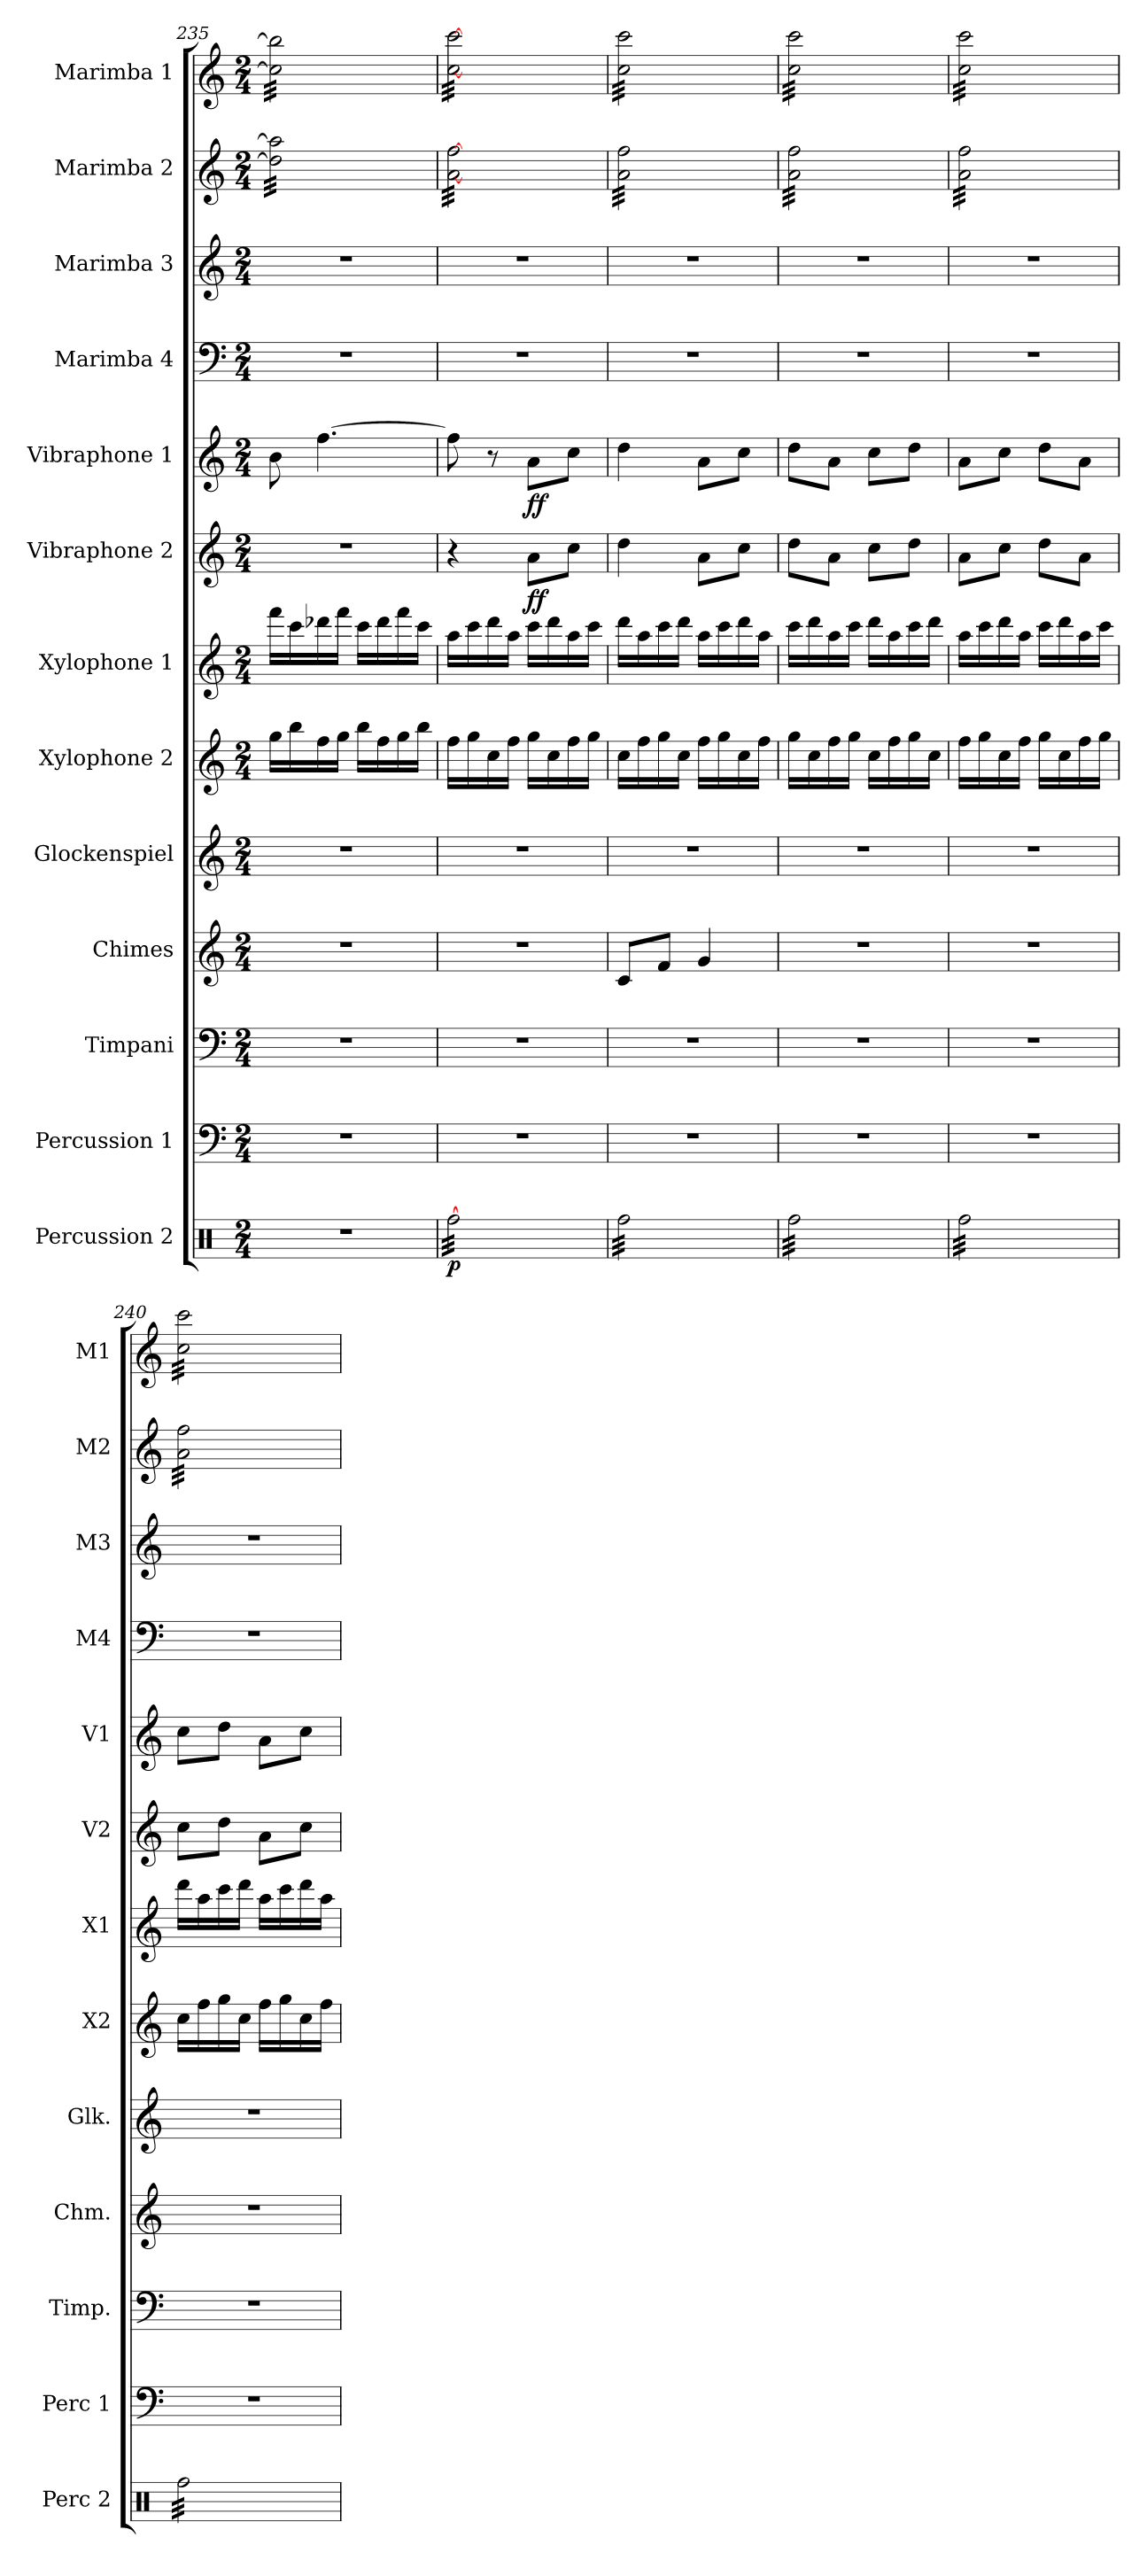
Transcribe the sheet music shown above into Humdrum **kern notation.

**kern	**dynam	**kern	**kern	**kern	**kern	**kern	**kern	**kern	**dynam	**kern	**dynam	**kern	**kern	**kern	**kern
*part13	*part13	*part12	*part11	*part10	*part9	*part8	*part7	*part6	*part6	*part5	*part5	*part4	*part3	*part2	*part1
*staff13	*staff13	*staff12	*staff11	*staff10	*staff9	*staff8	*staff7	*staff6	*staff6	*staff5	*staff5	*staff4	*staff3	*staff2	*staff1
*I"Percussion 2	*	*I"Percussion 1	*I"Timpani	*I"Chimes	*I"Glockenspiel	*I"Xylophone 2	*I"Xylophone 1	*I"Vibraphone 2	*	*I"Vibraphone 1	*	*I"Marimba 4	*I"Marimba 3	*I"Marimba 2	*I"Marimba 1
*I'Perc 2	*	*I'Perc 1	*I'Timp.	*I'Chm.	*I'Glk.	*I'X2	*I'X1	*I'V2	*	*I'V1	*	*I'M4	*I'M3	*I'M2	*I'M1
*clefX	*	*clefF4	*clefF4	*clefG2	*clefG2	*clefG2	*clefG2	*clefG2	*	*clefG2	*	*clefF4	*clefG2	*clefG2	*clefG2
*	*	*	*	*	*ITrd-14c-24	*ITrd-7c-12	*ITrd-7c-12	*	*	*	*	*	*	*	*
*k[]	*	*k[]	*k[]	*k[]	*k[]	*k[]	*k[]	*k[]	*	*k[]	*	*k[]	*k[]	*k[]	*k[]
*M2/4	*	*M2/4	*M2/4	*M2/4	*M2/4	*M2/4	*M2/4	*M2/4	*	*M2/4	*	*M2/4	*M2/4	*M2/4	*M2/4
=235	=235	=235	=235	=235	=235	=235	=235	=235	=235	=235	=235	=235	=235	=235	=235
*	*	*	*	*	*	*	*	*	*	*	*	*	*	*tremolo	*
*	*	*	*	*	*	*	*	*	*	*	*	*	*	*	*tremolo
2r	.	2r	2r	2r	2r	16ggg\LL	16ffff\LL	2r	.	8b\	.	2r	2r	32dd-\] 32aa-\]LLL	32cc\] 32bb\]LLL
.	.	.	.	.	.	.	.	.	.	.	.	.	.	32dd-\ 32aa-\	32cc\ 32bb\
.	.	.	.	.	.	16bbb\	16cccc\	.	.	.	.	.	.	32dd-\ 32aa-\	32cc\ 32bb\
.	.	.	.	.	.	.	.	.	.	.	.	.	.	32dd-\ 32aa-\	32cc\ 32bb\
.	.	.	.	.	.	16fff\	16dddd-X\	.	.	[4.ff\	.	.	.	32dd-\ 32aa-\	32cc\ 32bb\
.	.	.	.	.	.	.	.	.	.	.	.	.	.	32dd-\ 32aa-\	32cc\ 32bb\
.	.	.	.	.	.	16ggg\JJ	16ffff\JJ	.	.	.	.	.	.	32dd-\ 32aa-\	32cc\ 32bb\
.	.	.	.	.	.	.	.	.	.	.	.	.	.	32dd-\ 32aa-\	32cc\ 32bb\
.	.	.	.	.	.	16bbb\LL	16cccc\LL	.	.	.	.	.	.	32dd-\ 32aa-\	32cc\ 32bb\
.	.	.	.	.	.	.	.	.	.	.	.	.	.	32dd-\ 32aa-\	32cc\ 32bb\
.	.	.	.	.	.	16fff\	16dddd-\	.	.	.	.	.	.	32dd-\ 32aa-\	32cc\ 32bb\
.	.	.	.	.	.	.	.	.	.	.	.	.	.	32dd-\ 32aa-\	32cc\ 32bb\
.	.	.	.	.	.	16ggg\	16ffff\	.	.	.	.	.	.	32dd-\ 32aa-\	32cc\ 32bb\
.	.	.	.	.	.	.	.	.	.	.	.	.	.	32dd-\ 32aa-\	32cc\ 32bb\
.	.	.	.	.	.	16bbb\JJ	16cccc\JJ	.	.	.	.	.	.	32dd-\ 32aa-\	32cc\ 32bb\
.	.	.	.	.	.	.	.	.	.	.	.	.	.	32dd-\ 32aa-\JJJ	32cc\ 32bb\JJJ
!!LO:PB:g=z
=236	=236	=236	=236	=236	=236	=236	=236	=236	=236	=236	=236	=236	=236	=236	=236
!LO:TX:a:B:t=Sus. Cymbal	!	!	!	!	!	!	!	!	!	!	!	!	!	!	!
!	!LO:DY:b	!	!	!	!	!	!	!	!	!	!	!	!	!	!
*tremolo	*	*	*	*	*	*	*	*	*	*	*	*	*	*	*
[32Rff\LLL	p	2r	2r	2r	2r	16fff\LL	16aaa\LL	4r	.	8ff\]	.	2r	2r	[32a\ [32ff\LLL	[32cc\ [32ccc\LLL
32Rff\	.	.	.	.	.	.	.	.	.	.	.	.	.	32a\ 32ff\	32cc\ 32ccc\
32Rff\	.	.	.	.	.	16ggg\	16cccc\	.	.	.	.	.	.	32a\ 32ff\	32cc\ 32ccc\
32Rff\	.	.	.	.	.	.	.	.	.	.	.	.	.	32a\ 32ff\	32cc\ 32ccc\
32Rff\	.	.	.	.	.	16ccc\	16dddd\	.	.	8r	.	.	.	32a\ 32ff\	32cc\ 32ccc\
32Rff\	.	.	.	.	.	.	.	.	.	.	.	.	.	32a\ 32ff\	32cc\ 32ccc\
32Rff\	.	.	.	.	.	16fff\JJ	16aaa\JJ	.	.	.	.	.	.	32a\ 32ff\	32cc\ 32ccc\
32Rff\	.	.	.	.	.	.	.	.	.	.	.	.	.	32a\ 32ff\	32cc\ 32ccc\
!	!	!	!	!	!	!	!	!	!LO:DY:b	!	!LO:DY:b	!	!	!	!
32Rff\	.	.	.	.	.	16ggg\LL	16cccc\LL	8a\L	ff	8a\L	ff	.	.	32a\ 32ff\	32cc\ 32ccc\
32Rff\	.	.	.	.	.	.	.	.	.	.	.	.	.	32a\ 32ff\	32cc\ 32ccc\
32Rff\	.	.	.	.	.	16ccc\	16dddd\	.	.	.	.	.	.	32a\ 32ff\	32cc\ 32ccc\
32Rff\	.	.	.	.	.	.	.	.	.	.	.	.	.	32a\ 32ff\	32cc\ 32ccc\
32Rff\	.	.	.	.	.	16fff\	16aaa\	8cc\J	.	8cc\J	.	.	.	32a\ 32ff\	32cc\ 32ccc\
32Rff\	.	.	.	.	.	.	.	.	.	.	.	.	.	32a\ 32ff\	32cc\ 32ccc\
32Rff\	.	.	.	.	.	16ggg\JJ	16cccc\JJ	.	.	.	.	.	.	32a\ 32ff\	32cc\ 32ccc\
32Rff\JJJ	.	.	.	.	.	.	.	.	.	.	.	.	.	32a\ 32ff\JJJ	32cc\ 32ccc\JJJ
=237	=237	=237	=237	=237	=237	=237	=237	=237	=237	=237	=237	=237	=237	=237	=237
32Rff\LLL	.	2r	2r	8c/L	2r	16ccc\LL	16dddd\LL	4dd\	.	4dd\	.	2r	2r	32a\ 32ff\LLL	32cc\ 32ccc\LLL
32Rff\	.	.	.	.	.	.	.	.	.	.	.	.	.	32a\ 32ff\	32cc\ 32ccc\
32Rff\	.	.	.	.	.	16fff\	16aaa\	.	.	.	.	.	.	32a\ 32ff\	32cc\ 32ccc\
32Rff\	.	.	.	.	.	.	.	.	.	.	.	.	.	32a\ 32ff\	32cc\ 32ccc\
32Rff\	.	.	.	8f/J	.	16ggg\	16cccc\	.	.	.	.	.	.	32a\ 32ff\	32cc\ 32ccc\
32Rff\	.	.	.	.	.	.	.	.	.	.	.	.	.	32a\ 32ff\	32cc\ 32ccc\
32Rff\	.	.	.	.	.	16ccc\JJ	16dddd\JJ	.	.	.	.	.	.	32a\ 32ff\	32cc\ 32ccc\
32Rff\	.	.	.	.	.	.	.	.	.	.	.	.	.	32a\ 32ff\	32cc\ 32ccc\
32Rff\	.	.	.	4g/	.	16fff\LL	16aaa\LL	8a\L	.	8a\L	.	.	.	32a\ 32ff\	32cc\ 32ccc\
32Rff\	.	.	.	.	.	.	.	.	.	.	.	.	.	32a\ 32ff\	32cc\ 32ccc\
32Rff\	.	.	.	.	.	16ggg\	16cccc\	.	.	.	.	.	.	32a\ 32ff\	32cc\ 32ccc\
32Rff\	.	.	.	.	.	.	.	.	.	.	.	.	.	32a\ 32ff\	32cc\ 32ccc\
32Rff\	.	.	.	.	.	16ccc\	16dddd\	8cc\J	.	8cc\J	.	.	.	32a\ 32ff\	32cc\ 32ccc\
32Rff\	.	.	.	.	.	.	.	.	.	.	.	.	.	32a\ 32ff\	32cc\ 32ccc\
32Rff\	.	.	.	.	.	16fff\JJ	16aaa\JJ	.	.	.	.	.	.	32a\ 32ff\	32cc\ 32ccc\
32Rff\JJJ	.	.	.	.	.	.	.	.	.	.	.	.	.	32a\ 32ff\JJJ	32cc\ 32ccc\JJJ
=238	=238	=238	=238	=238	=238	=238	=238	=238	=238	=238	=238	=238	=238	=238	=238
32Rff\LLL	.	2r	2r	2r	2r	16ggg\LL	16cccc\LL	8dd\L	.	8dd\L	.	2r	2r	32a\ 32ff\LLL	32cc\ 32ccc\LLL
32Rff\	.	.	.	.	.	.	.	.	.	.	.	.	.	32a\ 32ff\	32cc\ 32ccc\
32Rff\	.	.	.	.	.	16ccc\	16dddd\	.	.	.	.	.	.	32a\ 32ff\	32cc\ 32ccc\
32Rff\	.	.	.	.	.	.	.	.	.	.	.	.	.	32a\ 32ff\	32cc\ 32ccc\
32Rff\	.	.	.	.	.	16fff\	16aaa\	8a\J	.	8a\J	.	.	.	32a\ 32ff\	32cc\ 32ccc\
32Rff\	.	.	.	.	.	.	.	.	.	.	.	.	.	32a\ 32ff\	32cc\ 32ccc\
32Rff\	.	.	.	.	.	16ggg\JJ	16cccc\JJ	.	.	.	.	.	.	32a\ 32ff\	32cc\ 32ccc\
32Rff\	.	.	.	.	.	.	.	.	.	.	.	.	.	32a\ 32ff\	32cc\ 32ccc\
32Rff\	.	.	.	.	.	16ccc\LL	16dddd\LL	8cc\L	.	8cc\L	.	.	.	32a\ 32ff\	32cc\ 32ccc\
32Rff\	.	.	.	.	.	.	.	.	.	.	.	.	.	32a\ 32ff\	32cc\ 32ccc\
32Rff\	.	.	.	.	.	16fff\	16aaa\	.	.	.	.	.	.	32a\ 32ff\	32cc\ 32ccc\
32Rff\	.	.	.	.	.	.	.	.	.	.	.	.	.	32a\ 32ff\	32cc\ 32ccc\
32Rff\	.	.	.	.	.	16ggg\	16cccc\	8dd\J	.	8dd\J	.	.	.	32a\ 32ff\	32cc\ 32ccc\
32Rff\	.	.	.	.	.	.	.	.	.	.	.	.	.	32a\ 32ff\	32cc\ 32ccc\
32Rff\	.	.	.	.	.	16ccc\JJ	16dddd\JJ	.	.	.	.	.	.	32a\ 32ff\	32cc\ 32ccc\
32Rff\JJJ	.	.	.	.	.	.	.	.	.	.	.	.	.	32a\ 32ff\JJJ	32cc\ 32ccc\JJJ
=239	=239	=239	=239	=239	=239	=239	=239	=239	=239	=239	=239	=239	=239	=239	=239
32Rff\LLL	.	2r	2r	2r	2r	16fff\LL	16aaa\LL	8a\L	.	8a\L	.	2r	2r	32a\ 32ff\LLL	32cc\ 32ccc\LLL
32Rff\	.	.	.	.	.	.	.	.	.	.	.	.	.	32a\ 32ff\	32cc\ 32ccc\
32Rff\	.	.	.	.	.	16ggg\	16cccc\	.	.	.	.	.	.	32a\ 32ff\	32cc\ 32ccc\
32Rff\	.	.	.	.	.	.	.	.	.	.	.	.	.	32a\ 32ff\	32cc\ 32ccc\
32Rff\	.	.	.	.	.	16ccc\	16dddd\	8cc\J	.	8cc\J	.	.	.	32a\ 32ff\	32cc\ 32ccc\
32Rff\	.	.	.	.	.	.	.	.	.	.	.	.	.	32a\ 32ff\	32cc\ 32ccc\
32Rff\	.	.	.	.	.	16fff\JJ	16aaa\JJ	.	.	.	.	.	.	32a\ 32ff\	32cc\ 32ccc\
32Rff\	.	.	.	.	.	.	.	.	.	.	.	.	.	32a\ 32ff\	32cc\ 32ccc\
32Rff\	.	.	.	.	.	16ggg\LL	16cccc\LL	8dd\L	.	8dd\L	.	.	.	32a\ 32ff\	32cc\ 32ccc\
32Rff\	.	.	.	.	.	.	.	.	.	.	.	.	.	32a\ 32ff\	32cc\ 32ccc\
32Rff\	.	.	.	.	.	16ccc\	16dddd\	.	.	.	.	.	.	32a\ 32ff\	32cc\ 32ccc\
32Rff\	.	.	.	.	.	.	.	.	.	.	.	.	.	32a\ 32ff\	32cc\ 32ccc\
32Rff\	.	.	.	.	.	16fff\	16aaa\	8a\J	.	8a\J	.	.	.	32a\ 32ff\	32cc\ 32ccc\
32Rff\	.	.	.	.	.	.	.	.	.	.	.	.	.	32a\ 32ff\	32cc\ 32ccc\
32Rff\	.	.	.	.	.	16ggg\JJ	16cccc\JJ	.	.	.	.	.	.	32a\ 32ff\	32cc\ 32ccc\
32Rff\JJJ	.	.	.	.	.	.	.	.	.	.	.	.	.	32a\ 32ff\JJJ	32cc\ 32ccc\JJJ
=240	=240	=240	=240	=240	=240	=240	=240	=240	=240	=240	=240	=240	=240	=240	=240
32Rff\LLL	.	2r	2r	2r	2r	16ccc\LL	16dddd\LL	8cc\L	.	8cc\L	.	2r	2r	32a\ 32ff\LLL	32cc\ 32ccc\LLL
32Rff\	.	.	.	.	.	.	.	.	.	.	.	.	.	32a\ 32ff\	32cc\ 32ccc\
32Rff\	.	.	.	.	.	16fff\	16aaa\	.	.	.	.	.	.	32a\ 32ff\	32cc\ 32ccc\
32Rff\	.	.	.	.	.	.	.	.	.	.	.	.	.	32a\ 32ff\	32cc\ 32ccc\
32Rff\	.	.	.	.	.	16ggg\	16cccc\	8dd\J	.	8dd\J	.	.	.	32a\ 32ff\	32cc\ 32ccc\
32Rff\	.	.	.	.	.	.	.	.	.	.	.	.	.	32a\ 32ff\	32cc\ 32ccc\
32Rff\	.	.	.	.	.	16ccc\JJ	16dddd\JJ	.	.	.	.	.	.	32a\ 32ff\	32cc\ 32ccc\
32Rff\	.	.	.	.	.	.	.	.	.	.	.	.	.	32a\ 32ff\	32cc\ 32ccc\
32Rff\	.	.	.	.	.	16fff\LL	16aaa\LL	8a\L	.	8a\L	.	.	.	32a\ 32ff\	32cc\ 32ccc\
32Rff\	.	.	.	.	.	.	.	.	.	.	.	.	.	32a\ 32ff\	32cc\ 32ccc\
32Rff\	.	.	.	.	.	16ggg\	16cccc\	.	.	.	.	.	.	32a\ 32ff\	32cc\ 32ccc\
32Rff\	.	.	.	.	.	.	.	.	.	.	.	.	.	32a\ 32ff\	32cc\ 32ccc\
32Rff\	.	.	.	.	.	16ccc\	16dddd\	8cc\J	.	8cc\J	.	.	.	32a\ 32ff\	32cc\ 32ccc\
32Rff\	.	.	.	.	.	.	.	.	.	.	.	.	.	32a\ 32ff\	32cc\ 32ccc\
32Rff\	.	.	.	.	.	16fff\JJ	16aaa\JJ	.	.	.	.	.	.	32a\ 32ff\	32cc\ 32ccc\
32Rff\JJJ	.	.	.	.	.	.	.	.	.	.	.	.	.	32a\ 32ff\JJJ	32cc\ 32ccc\JJJ
*	*	*	*	*	*	*	*	*	*	*	*	*	*	*	*Xtremolo
*	*	*	*	*	*	*	*	*	*	*	*	*	*	*Xtremolo	*
*Xtremolo	*	*	*	*	*	*	*	*	*	*	*	*	*	*	*
=	=	=	=	=	=	=	=	=	=	=	=	=	=	=	=
*-	*-	*-	*-	*-	*-	*-	*-	*-	*-	*-	*-	*-	*-	*-	*-
